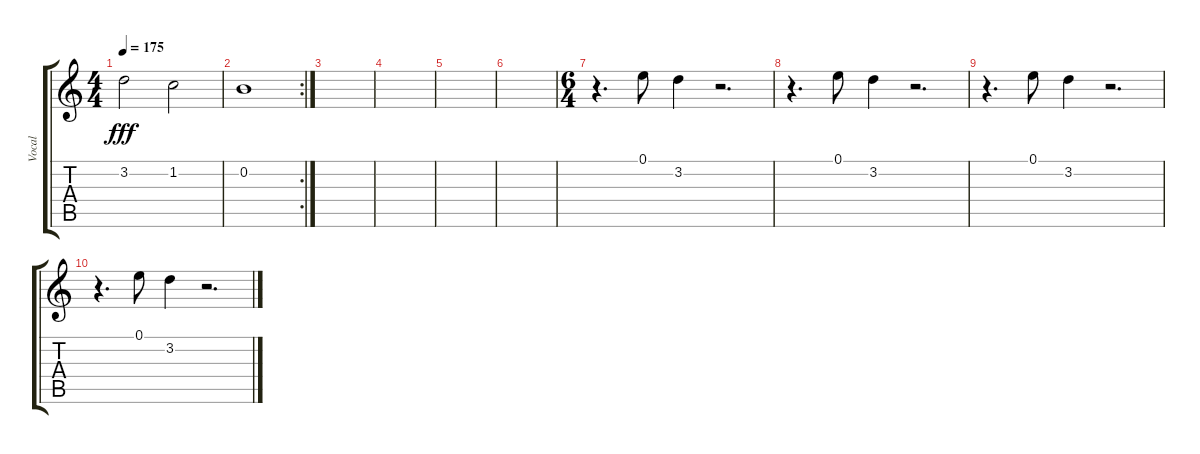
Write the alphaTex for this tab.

\track ("Vocal" "Vocal") {instrument acousticguitarsteel}
\staff {score tabs}
\tuning (E4 B3 G3 D3 A2 E2) {hide}
\ts (4 4)
\tempo 175
\clef g2
\ks c
3.2.2{dy fff} 1.2.2 |
\rc 2
0.2.1 |
|
|
|
|
\ts (6 4)
r.4{d} 0.1.8 3.2.4 r.2{d} |
r.4{d} 0.1.8 3.2.4 r.2{d} |
r.4{d} 0.1.8 3.2.4 r.2{d} |
r.4{d} 0.1.8 3.2.4 r.2{d}
